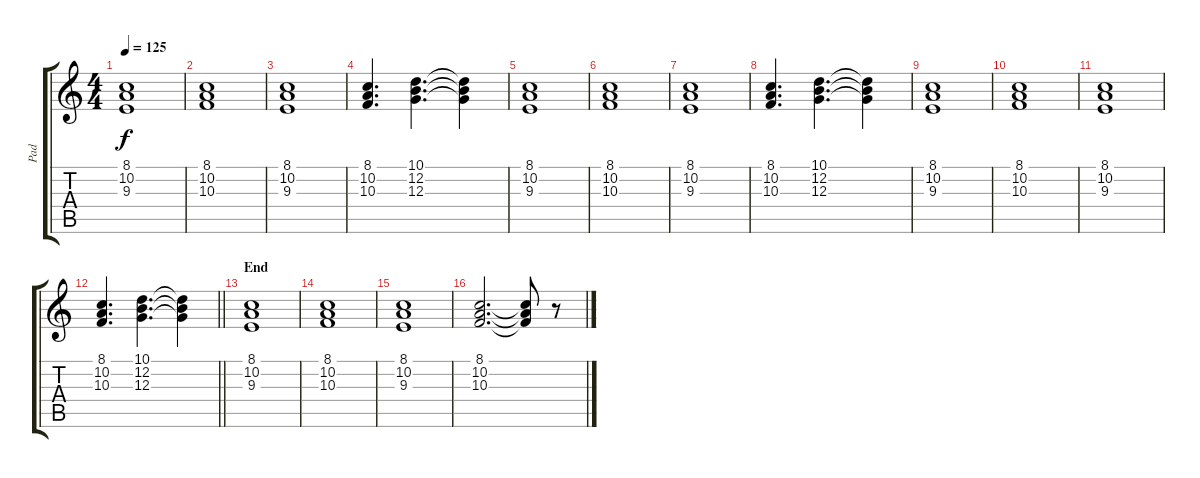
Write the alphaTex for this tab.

\track ("Pad" "Pad") {instrument pad8sweep}
\staff {score tabs}
\tuning (E4 B3 G3 D3 A2 E2) {hide}
\ts (4 4)
\tempo 125
\clef g2
\ks c
(8.1 10.2 9.3).1{dy f} |
(8.1 10.2 10.3).1 |
(8.1 10.2 9.3).1 |
(8.1 10.2 10.3).4{d} (10.1 12.2 12.3).4{d} (10.1{t} 12.2{t} 12.3{t}).4 |
(8.1 10.2 9.3).1 |
(8.1 10.2 10.3).1 |
(8.1 10.2 9.3).1 |
(8.1 10.2 10.3).4{d} (10.1 12.2 12.3).4{d} (10.1{t} 12.2{t} 12.3{t}).4 |
(8.1 10.2 9.3).1 |
(8.1 10.2 10.3).1 |
(8.1 10.2 9.3).1 |
\barLineRight lightlight
(8.1 10.2 10.3).4{d} (10.1 12.2 12.3).4{d} (10.1{t} 12.2{t} 12.3{t}).4 |
\section ("" "End")
(8.1 10.2 9.3).1 |
(8.1 10.2 10.3).1 |
(8.1 10.2 9.3).1 |
(8.1 10.2 10.3).2{d} (8.1{t} 10.2{t} 10.3{t}).8 r.8
